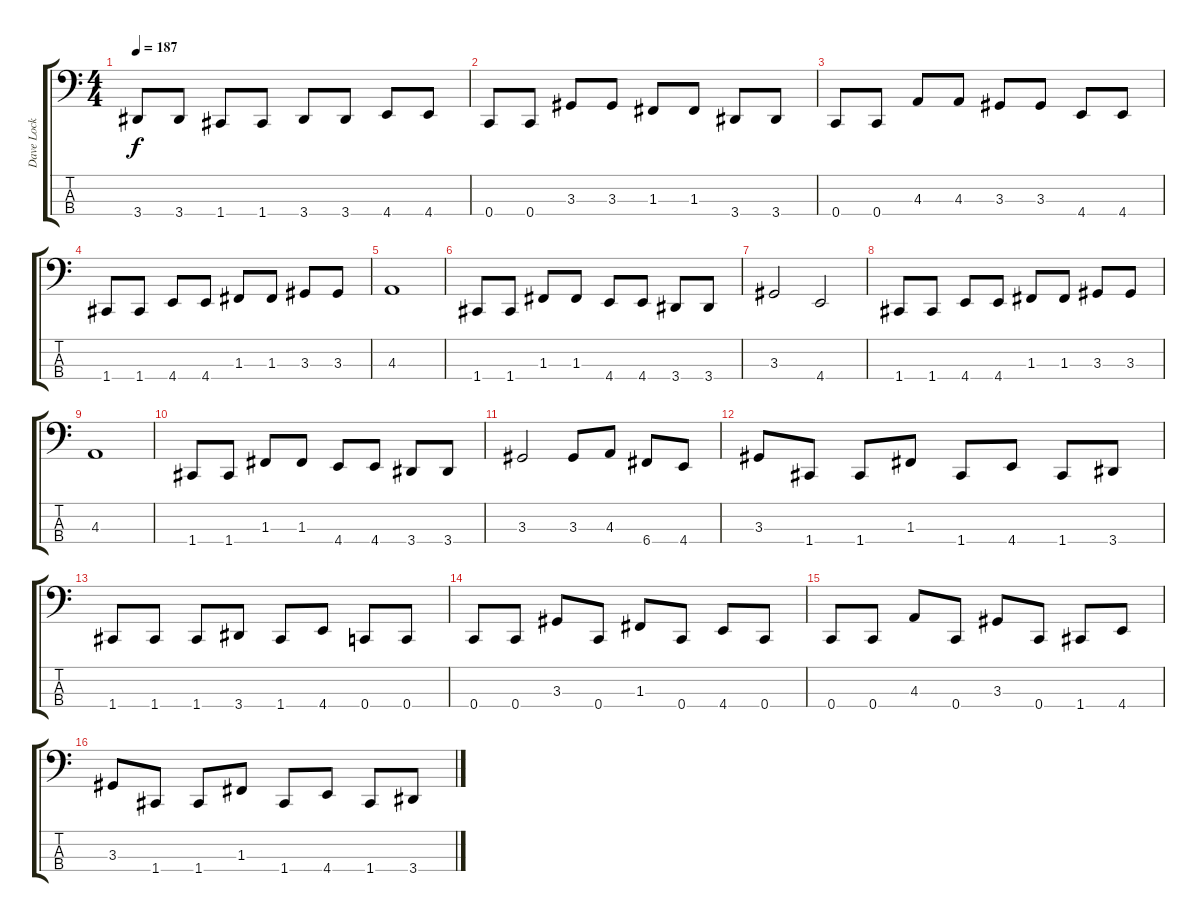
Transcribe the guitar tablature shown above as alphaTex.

\track ("Dave Lock (Bass)" "Dave Lock ") {instrument electricbassfinger}
\staff {score tabs}
\tuning (Eb2 Bb1 F1 C1) {hide}
\ts (4 4)
\tempo 187
\clef f4
\ks c
3.4.8{dy f} 3.4.8 1.4.8 1.4.8 3.4.8 3.4.8 4.4.8 4.4.8 |
0.4.8 0.4.8 3.3.8 3.3.8 1.3.8 1.3.8 3.4.8 3.4.8 |
0.4.8 0.4.8 4.3.8 4.3.8 3.3.8 3.3.8 4.4.8 4.4.8 |
1.4.8 1.4.8 4.4.8 4.4.8 1.3.8 1.3.8 3.3.8 3.3.8 |
4.3.1 |
1.4.8 1.4.8 1.3.8 1.3.8 4.4.8 4.4.8 3.4.8 3.4.8 |
3.3.2 4.4.2 |
1.4.8 1.4.8 4.4.8 4.4.8 1.3.8 1.3.8 3.3.8 3.3.8 |
4.3.1 |
1.4.8 1.4.8 1.3.8 1.3.8 4.4.8 4.4.8 3.4.8 3.4.8 |
3.3.2 3.3.8 4.3.8 6.4.8 4.4.8 |
3.3.8 1.4.8 1.4.8 1.3.8 1.4.8 4.4.8 1.4.8 3.4.8 |
1.4.8 1.4.8 1.4.8 3.4.8 1.4.8 4.4.8 0.4.8 0.4.8 |
0.4.8 0.4.8 3.3.8 0.4.8 1.3.8 0.4.8 4.4.8 0.4.8 |
0.4.8 0.4.8 4.3.8 0.4.8 3.3.8 0.4.8 1.4.8 4.4.8 |
3.3.8 1.4.8 1.4.8 1.3.8 1.4.8 4.4.8 1.4.8 3.4.8
